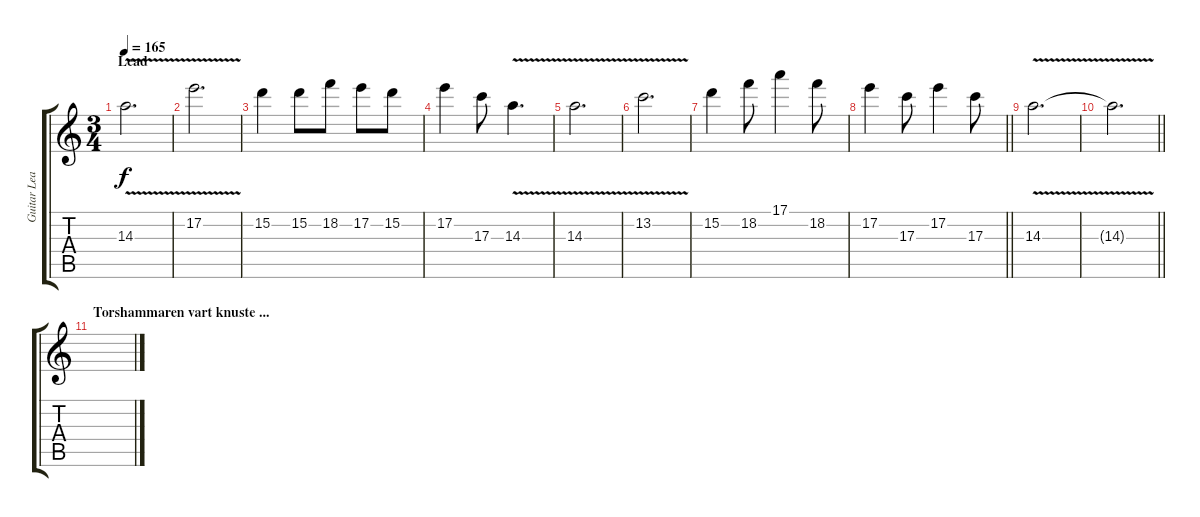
\track ("Guitar Lead" "Guitar Lea") {instrument distortionguitar}
\staff {score tabs}
\tuning (E4 B3 G3 D3 A2 E2) {hide}
\ts (3 4)
\section ("" "Lead")
\tempo 165
\clef g2
\ks c
14.3{v}.2{d dy f} |
17.2{v}.2{d} |
15.2.4 15.2.8 18.2.8 17.2.8 15.2.8 |
17.2.4 17.3.8 14.3{v}.4{d} |
14.3{v}.2{d} |
13.2{v}.2{d} |
15.2.4 18.2.8 17.1.4 18.2.8 |
\barLineRight lightlight
17.2.4 17.3.8 17.2.4 17.3.8 |
\section ("" "")
14.3{v}.2{d volume 0} |
\barLineRight lightlight
14.3{t}.2{d} |
\section ("" "Torshammaren vart knuste ...")
